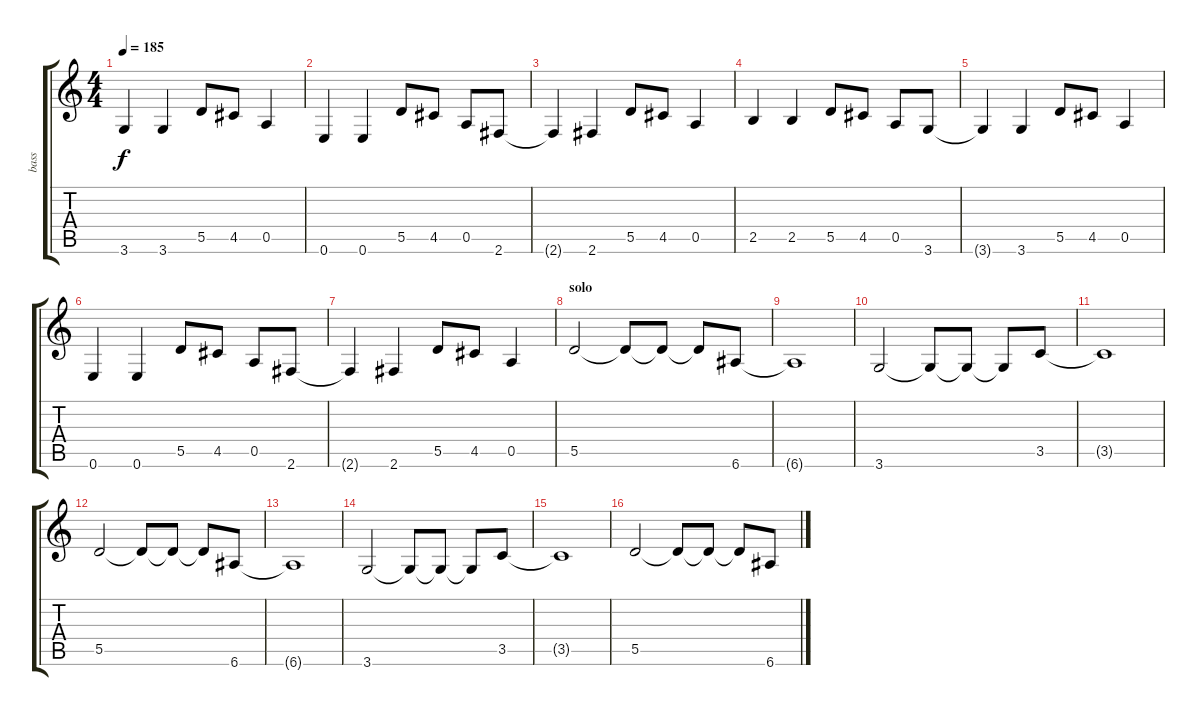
\track ("bass" "bass") {instrument electricbassfinger}
\staff {score tabs}
\tuning (E4 B3 G3 D3 A2 E2) {hide}
\ts (4 4)
\tempo 185
\clef g2
\ks c
3.6{t}.4{dy f} 3.6.4 5.5.8 4.5.8 0.5.4 |
0.6.4 0.6.4 5.5.8 4.5.8 0.5.8 2.6.8 |
2.6{t}.4 2.6.4 5.5.8 4.5.8 0.5.4 |
2.5.4 2.5.4 5.5.8 4.5.8 0.5.8 3.6.8 |
3.6{t}.4 3.6.4 5.5.8 4.5.8 0.5.4 |
0.6.4 0.6.4 5.5.8 4.5.8 0.5.8 2.6.8 |
2.6{t}.4 2.6.4 5.5.8 4.5.8 0.5.4 |
\section ("" "solo")
5.5.2 5.5{t}.8 5.5{t}.8 5.5{t}.8 6.6.8 |
6.6{t}.1 |
3.6.2 3.6{t}.8 3.6{t}.8 3.6{t}.8 3.5.8 |
3.5{t}.1 |
5.5.2 5.5{t}.8 5.5{t}.8 5.5{t}.8 6.6.8 |
6.6{t}.1 |
3.6.2 3.6{t}.8 3.6{t}.8 3.6{t}.8 3.5.8 |
3.5{t}.1 |
5.5.2 5.5{t}.8 5.5{t}.8 5.5{t}.8 6.6.8
